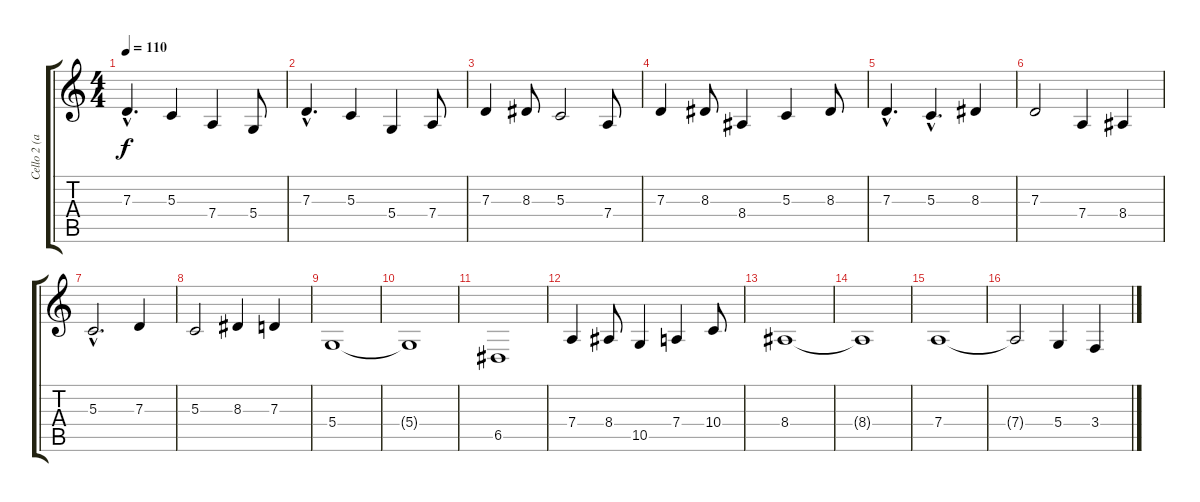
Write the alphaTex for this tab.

\track ("Cello 2 (add guitar)" "Cello 2 (a") {instrument stringensemble1}
\staff {score tabs}
\tuning (E4 B3 G3 D3 A2 D2) {hide}
\ts (4 4)
\tempo 110
\clef g2
\ks c
7.3{hac}.4{d dy f volume 13} 5.3.4 7.4.4 5.4.8 |
7.3{hac}.4{d} 5.3.4 5.4.4 7.4.8 |
7.3.4 8.3.8 5.3.2 7.4.8 |
7.3.4 8.3.8 8.4.4 5.3.4 8.3.8 |
7.3{hac}.4{d} 5.3{hac}.4{d} 8.3.4 |
7.3.2 7.4.4 8.4.4 |
5.3{hac}.2{d} 7.3.4 |
5.3.2 8.3.4 7.3.4 |
5.4.1{volume 16} |
5.4{t}.1 |
6.5.1 |
7.4.4 8.4.8 10.5.4 7.4.4 10.4.8 |
8.4.1 |
8.4{t}.1 |
7.4.1 |
7.4{t}.2 5.4.4 3.4.4
